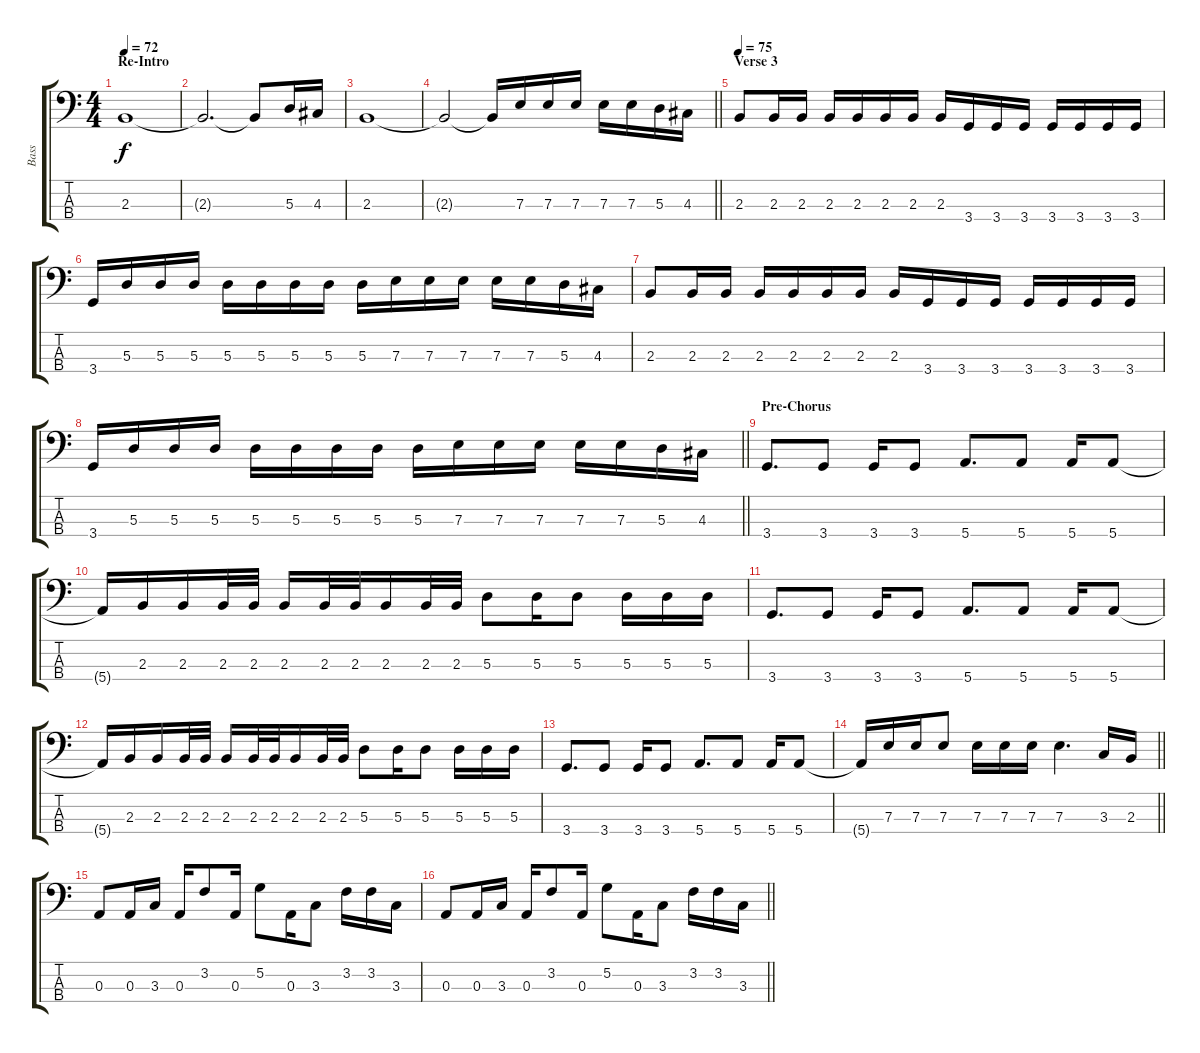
\track ("Bass" "Bass") {instrument electricbassfinger}
\staff {score tabs}
\tuning (G2 D2 A1 E1) {hide}
\ts (4 4)
\section ("" "Re-Intro")
\tempo 72
\clef f4
\ks c
2.3.1{dy f} |
2.3{t}.2{d} 2.3{t}.8 5.3.16 4.3.16 |
2.3.1 |
\barLineRight lightlight
2.3{t}.2 2.3{t}.16 7.3.16 7.3.16 7.3.16 7.3.16 7.3.16 5.3.16 4.3.16 |
\section ("" "Verse 3")
\tempo 75
2.3.8 2.3.16 2.3.16 2.3.16 2.3.16 2.3.16 2.3.16 2.3.16 3.4.16 3.4.16 3.4.16 3.4.16 3.4.16 3.4.16 3.4.16 |
3.4.16 5.3.16 5.3.16 5.3.16 5.3.16 5.3.16 5.3.16 5.3.16 5.3.16 7.3.16 7.3.16 7.3.16 7.3.16 7.3.16 5.3.16 4.3.16 |
2.3.8 2.3.16 2.3.16 2.3.16 2.3.16 2.3.16 2.3.16 2.3.16 3.4.16 3.4.16 3.4.16 3.4.16 3.4.16 3.4.16 3.4.16 |
\barLineRight lightlight
3.4.16 5.3.16 5.3.16 5.3.16 5.3.16 5.3.16 5.3.16 5.3.16 5.3.16 7.3.16 7.3.16 7.3.16 7.3.16 7.3.16 5.3.16 4.3.16 |
\section ("" "Pre-Chorus")
3.4.8{d} 3.4.8 3.4.16 3.4.8 5.4.8{d} 5.4.8 5.4.16 5.4.8 |
5.4{t}.16 2.3.16 2.3.16 2.3.32 2.3.32 2.3.16 2.3.32 2.3.32 2.3.16 2.3.32 2.3.32 5.3.8 5.3.16 5.3.8 5.3.16 5.3.16 5.3.16 |
3.4.8{d} 3.4.8 3.4.16 3.4.8 5.4.8{d} 5.4.8 5.4.16 5.4.8 |
5.4{t}.16 2.3.16 2.3.16 2.3.32 2.3.32 2.3.16 2.3.32 2.3.32 2.3.16 2.3.32 2.3.32 5.3.8 5.3.16 5.3.8 5.3.16 5.3.16 5.3.16 |
3.4.8{d} 3.4.8 3.4.16 3.4.8 5.4.8{d} 5.4.8 5.4.16 5.4.8 |
\barLineRight lightlight
5.4{t}.16 7.3.16 7.3.16 7.3.8 7.3.16 7.3.16 7.3.16 7.3.4{d} 3.3.16 2.3.16 |
0.3.8 0.3.16 3.3.16 0.3.16 3.2.8 0.3.16 5.2.8 0.3.16 3.3.8 3.2.16 3.2.16 3.3.16 |
\barLineRight lightlight
0.3.8 0.3.16 3.3.16 0.3.16 3.2.8 0.3.16 5.2.8 0.3.16 3.3.8 3.2.16 3.2.16 3.3.16
